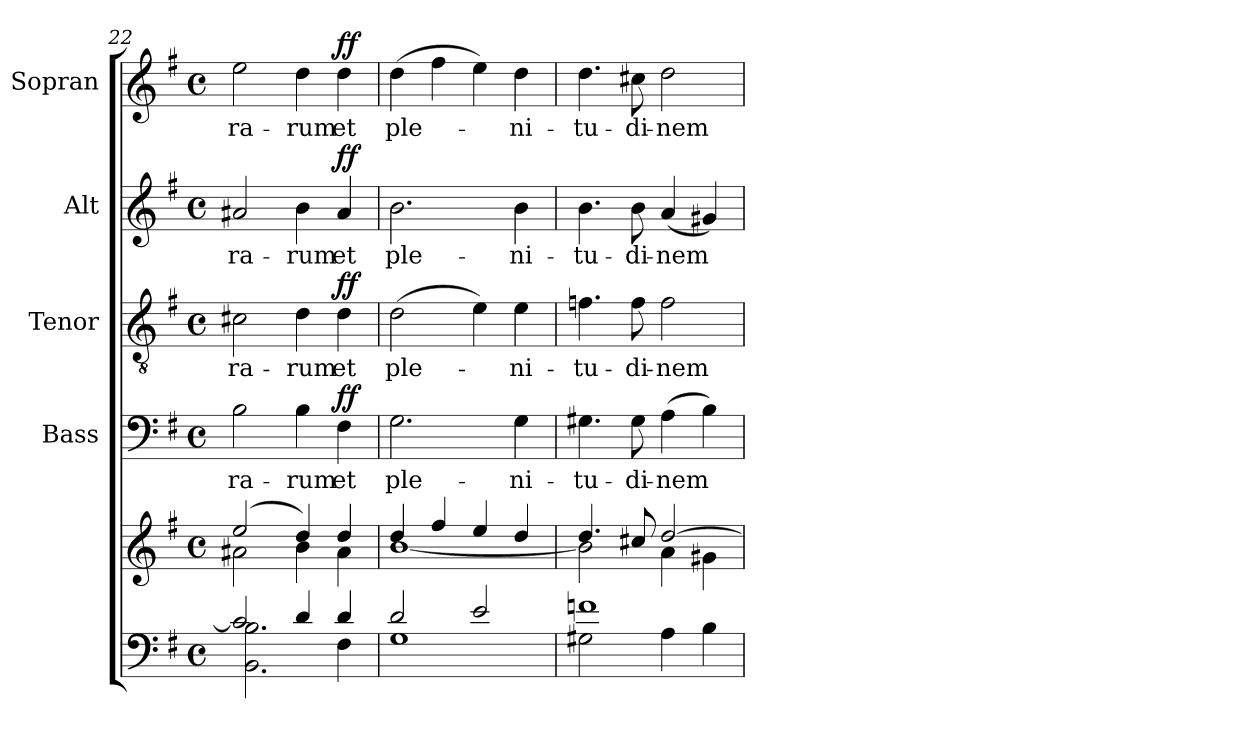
**kern	**kern	**kern	**text	**dynam	**kern	**text	**dynam	**kern	**text	**dynam	**kern	**text	**dynam
*part5	*part5	*part4	*part4	*part4	*part3	*part3	*part3	*part2	*part2	*part2	*part1	*part1	*part1
*staff6	*staff5	*staff4	*staff4	*staff4	*staff3	*staff3	*staff3	*staff2	*staff2	*staff2	*staff1	*staff1	*staff1
*	*	*I"Bass	*	*	*I"Tenor	*	*	*I"Alt	*	*	*I"Sopran	*	*
*	*	*I'B.	*	*	*I'T.	*	*	*I'A.	*	*	*I'S.	*	*
*clefF4	*clefG2	*clefF4	*	*	*clefGv2	*	*	*clefG2	*	*	*clefG2	*	*
*k[f#]	*k[f#]	*k[f#]	*	*	*k[f#]	*	*	*k[f#]	*	*	*k[f#]	*	*
*G:	*G:	*G:	*	*	*G:	*	*	*G:	*	*	*G:	*	*
*M4/4	*M4/4	*M4/4	*	*	*M4/4	*	*	*M4/4	*	*	*M4/4	*	*
*met(c)	*met(c)	*met(c)	*	*	*met(c)	*	*	*met(c)	*	*	*met(c)	*	*
=22	=22	=22	=22	=22	=22	=22	=22	=22	=22	=22	=22	=22	=22
*^	*^	*	*	*	*	*	*	*	*	*	*	*	*
!	!	!	!	!	!LO:LY:b	!	!	!LO:LY:b	!	!	!LO:LY:b	!	!	!LO:LY:b	!
2c#/]	2.BB\ 2.B\	(2ee/	2a#X\	2B\	-ra-	.	2c#X\	-ra-	.	2a#X/	-ra-	.	2ee\	-ra-	.
!	!	!	!	!	!LO:LY:b	!	!	!LO:LY:b	!	!	!LO:LY:b	!	!	!LO:LY:b	!
4d/	.	4dd/)	4b\	4B\	-rum	.	4d\	-rum	.	4b\	-rum	.	4dd\	-rum	.
!	!	!	!	!	!LO:LY:b	!LO:DY:a	!	!LO:LY:b	!LO:DY:a	!	!LO:LY:b	!LO:DY:a	!	!LO:LY:b	!LO:DY:a
4d/	4F#\	4dd/	4a#\	4F#\	et	ff	4d\	et	ff	4a#/	et	ff	4dd\	et	ff
=23	=23	=23	=23	=23	=23	=23	=23	=23	=23	=23	=23	=23	=23	=23	=23
!	!	!	!	!	!LO:LY:b	!	!	!LO:LY:b	!	!	!LO:LY:b	!	!	!LO:LY:b	!
2d/	1G	4dd/	[<1b	2.G\	ple-	.	(>2d\	ple-	.	2.b\	ple-	.	(>4dd\	ple-	.
.	.	4ff#/	.	.	.	.	.	.	.	.	.	.	4ff#\	.	.
2e/	.	4ee/	.	.	.	.	4e\)	.	.	.	.	.	4ee\)	.	.
!	!	!	!	!	!LO:LY:b	!	!	!LO:LY:b	!	!	!LO:LY:b	!	!	!LO:LY:b	!
.	.	4dd/	.	4G\	-ni-	.	4e\	-ni-	.	4b\	-ni-	.	4dd\	-ni-	.
=24	=24	=24	=24	=24	=24	=24	=24	=24	=24	=24	=24	=24	=24	=24	=24
!	!	!	!	!	!LO:LY:b	!	!	!LO:LY:b	!	!	!LO:LY:b	!	!	!LO:LY:b	!
1fn	2G#X\	4.dd/	2b\]	4.G#X\	-tu-	.	4.fn\	-tu-	.	4.b\	-tu-	.	4.dd\	-tu-	.
!	!	!	!	!	!LO:LY:b	!	!	!LO:LY:b	!	!	!LO:LY:b	!	!	!LO:LY:b	!
.	.	8cc#X/	.	8G#\	-di-	.	8f\	-di-	.	8b\	-di-	.	8cc#X\	-di-	.
!	!	!	!	!	!LO:LY:b	!	!	!LO:LY:b	!	!	!LO:LY:b	!	!	!LO:LY:b	!
.	4A\	[>2dd/	4a\	(>4A\	-nem	.	2f\	-nem	.	(<4a/	-nem	.	2dd\	-nem	.
.	4B\	.	4g#X\	4B\)	.	.	.	.	.	4g#X/)	.	.	.	.	.
*v	*v	*	*	*	*	*	*	*	*	*	*	*	*	*	*
*	*v	*v	*	*	*	*	*	*	*	*	*	*	*	*
=	=	=	=	=	=	=	=	=	=	=	=	=	=
*-	*-	*-	*-	*-	*-	*-	*-	*-	*-	*-	*-	*-	*-
